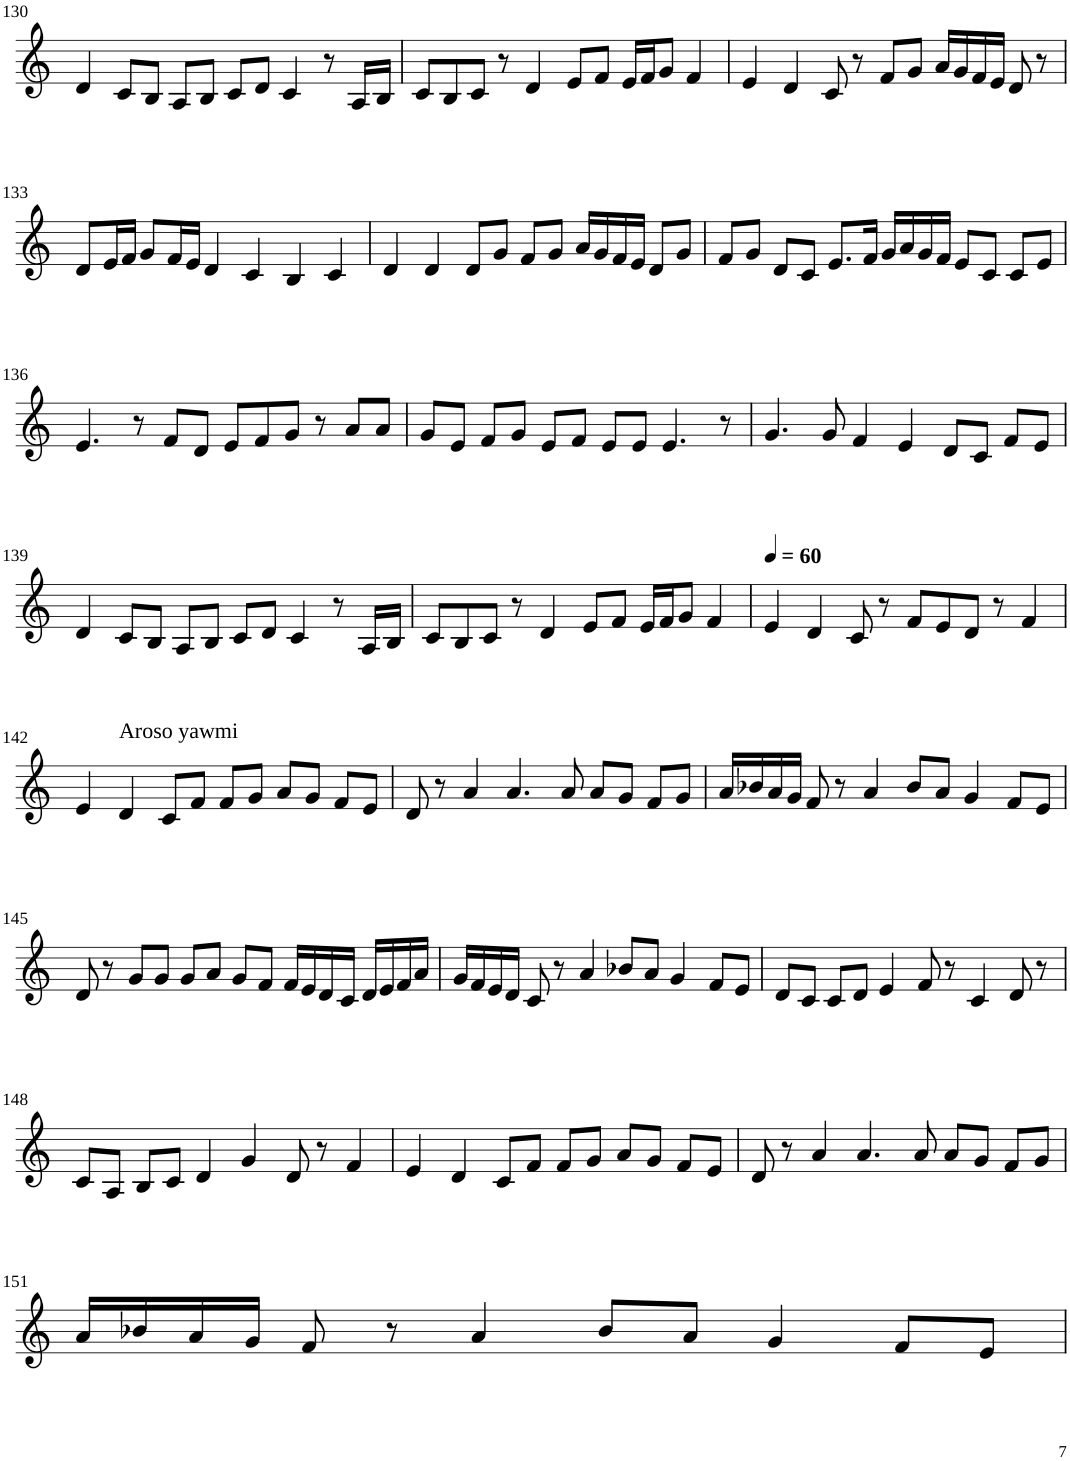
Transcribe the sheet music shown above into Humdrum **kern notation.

**kern
*part1
*staff1
*I"Violin
!!LO:PB:g=z
*clefG2
*k[]
*M6/4
=130
4d/
8c/L
8B/J
8A/L
8B/J
8c/L
8d/J
4c/
8r
16A/LL
16B/JJ
=131
8c/L
8B/
8c/J
8r
4d/
8e/L
8f/J
16e/LL
16f/J
8g/J
4f/
=132
4e/
4d/
8c/
8r
8f/L
8g/J
16a/LL
16g/
16f/
16e/JJ
8d/
8r
!!LO:LB:g=z
=133
8d/L
16e/L
16f/JJ
8g/L
16f/L
16e/JJ
4d/
4c/
4B/
4c/
=134
4d/
4d/
8d/L
8g/J
8f/L
8g/J
16a/LL
16g/
16f/
16e/JJ
8d/L
8g/J
=135
8f/L
8g/J
8d/L
8c/J
8.e/L
16f/Jk
16g/LL
16a/
16g/
16f/JJ
8e/L
8c/J
8c/L
8e/J
!!LO:LB:g=z
=136
4.e/
8r
8f/L
8d/J
8e/L
8f/
8g/J
8r
8a/L
8a/J
=137
8g/L
8e/J
8f/L
8g/J
8e/L
8f/J
8e/L
8e/J
4.e/
8r
=138
4.g/
8g/
4f/
4e/
8d/L
8c/J
8f/L
8e/J
!!LO:LB:g=z
=139
4d/
8c/L
8B/J
8A/L
8B/J
8c/L
8d/J
4c/
8r
16A/LL
16B/JJ
=140
8c/L
8B/
8c/J
8r
4d/
8e/L
8f/J
16e/LL
16f/J
8g/J
4f/
=141
*MM60
4e/
4d/
8c/
8r
8f/L
8e/
8d/J
8r
4f/
!!LO:LB:g=z
=142
4e/
!LO:TX:a:t=Aroso yawmi
4d/
8c/L
8f/J
8f/L
8g/J
8a/L
8g/J
8f/L
8e/J
=143
8d/
8r
4a/
4.a/
8a/
8a/L
8g/J
8f/L
8g/J
=144
16a/LL
16b-X/
16a/
16g/JJ
8f/
8r
4a/
8b-/L
8a/J
4g/
8f/L
8e/J
!!LO:LB:g=z
=145
8d/
8r
8g/L
8g/J
8g/L
8a/J
8g/L
8f/J
16f/LL
16e/
16d/
16c/JJ
16d/LL
16e/
16f/
16a/JJ
=146
16g/LL
16f/
16e/
16d/JJ
8c/
8r
4a/
8b-X/L
8a/J
4g/
8f/L
8e/J
=147
8d/L
8c/J
8c/L
8d/J
4e/
8f/
8r
4c/
8d/
8r
!!LO:LB:g=z
=148
8c/L
8A/J
8B/L
8c/J
4d/
4g/
8d/
8r
4f/
=149
4e/
4d/
8c/L
8f/J
8f/L
8g/J
8a/L
8g/J
8f/L
8e/J
=150
8d/
8r
4a/
4.a/
8a/
8a/L
8g/J
8f/L
8g/J
!!LO:LB:g=z
=151
16a/LL
16b-X/
16a/
16g/JJ
8f/
8r
4a/
8b-/L
8a/J
4g/
8f/L
8e/J
=
*-
